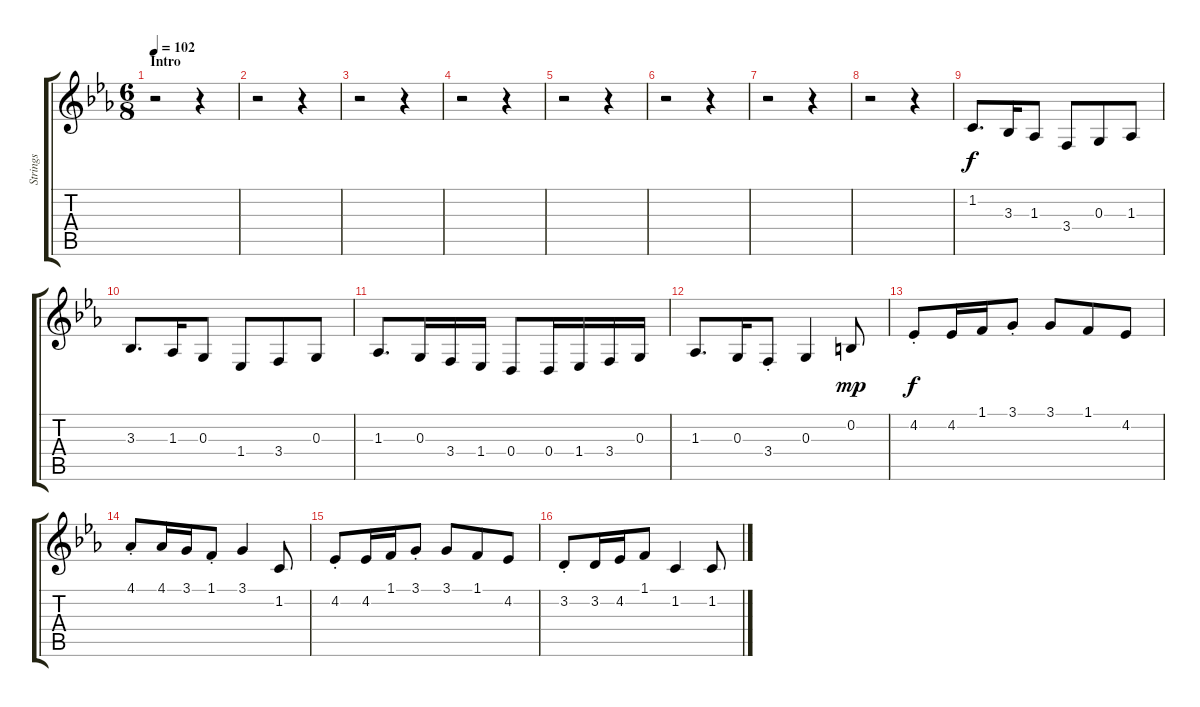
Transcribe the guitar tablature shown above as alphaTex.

\track ("Strings" "Strings") {instrument stringensemble1}
\staff {score tabs}
\tuning (E4 B3 G3 D3 A2 E2) {hide}
\ts (6 8)
\section ("" "Intro")
\tempo 102
\clef g2
\ks cminor
r.2{dy f instrument stringensemble1} r.4 |
r.2 r.4 |
r.2 r.4 |
r.2 r.4 |
r.2 r.4 |
r.2 r.4 |
r.2 r.4 |
r.2 r.4 |
1.2.8{d} 3.3.16 1.3.8 3.4.8 0.3.8 1.3.8 |
3.3.8{d} 1.3.16 0.3.8 1.4.8 3.4.8 0.3.8 |
1.3.8{d} 0.3.16 3.4.16 1.4.16 0.4.8 0.4.16 1.4.16 3.4.16 0.3.16 |
1.3.8{d} 0.3.16 3.4{st}.8 0.3.4 0.2.8{dy mp} |
4.2{st}.8{dy f} 4.2.16 1.1.16 3.1{st}.8 3.1.8 1.1.8 4.2.8 |
4.1{st}.8 4.1.16 3.1.16 1.1{st}.8 3.1.4 1.2.8 |
4.2{st}.8 4.2.16 1.1.16 3.1{st}.8 3.1.8 1.1.8 4.2.8 |
3.2{st}.8 3.2.16 4.2.16 1.1.8 1.2.4 1.2.8
